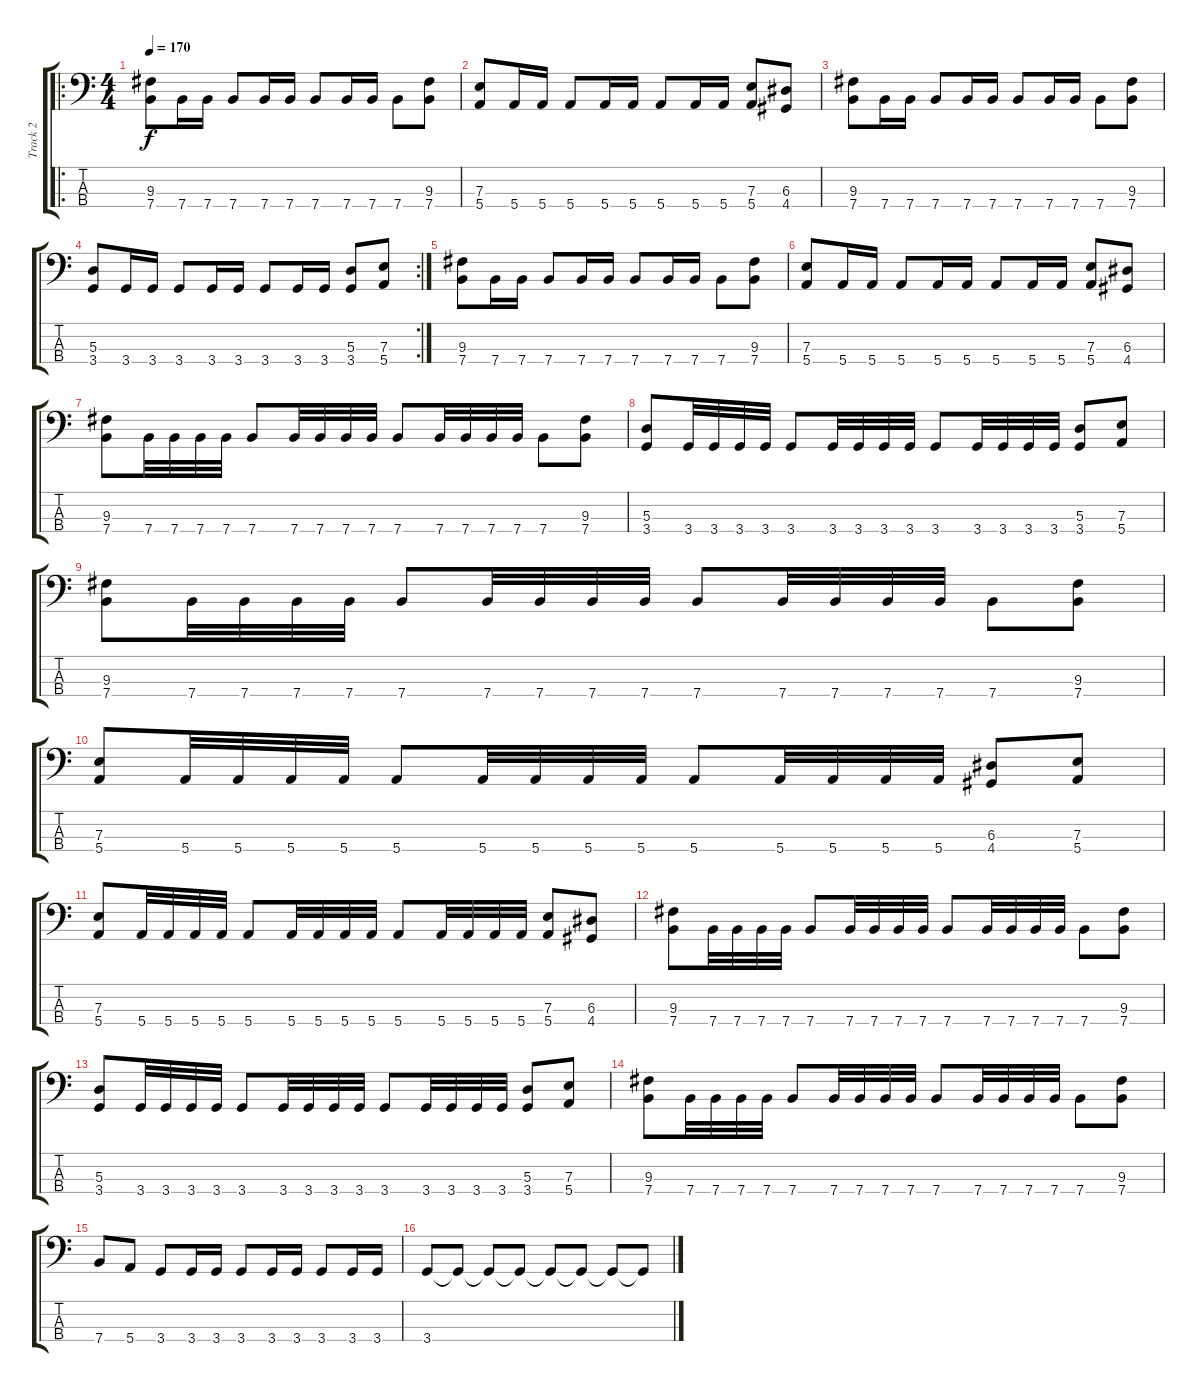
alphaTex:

\track ("Track 2" "Track 2") {instrument electricbasspick}
\staff {score tabs}
\tuning (G2 D2 A1 E1) {hide}
\ro
\ts (4 4)
\tempo 170
\clef f4
\ks c
(9.3 7.4).8{dy f} 7.4.16 7.4.16 7.4.8 7.4.16 7.4.16 7.4.8 7.4.16 7.4.16 7.4.8 (9.3 7.4).8 |
(7.3 5.4).8 5.4.16 5.4.16 5.4.8 5.4.16 5.4.16 5.4.8 5.4.16 5.4.16 (7.3 5.4).8 (6.3 4.4).8 |
(9.3 7.4).8 7.4.16 7.4.16 7.4.8 7.4.16 7.4.16 7.4.8 7.4.16 7.4.16 7.4.8 (9.3 7.4).8 |
\rc 2
(5.3 3.4).8 3.4.16 3.4.16 3.4.8 3.4.16 3.4.16 3.4.8 3.4.16 3.4.16 (5.3 3.4).8 (7.3 5.4).8 |
(9.3 7.4).8 7.4.16 7.4.16 7.4.8 7.4.16 7.4.16 7.4.8 7.4.16 7.4.16 7.4.8 (9.3 7.4).8 |
(7.3 5.4).8 5.4.16 5.4.16 5.4.8 5.4.16 5.4.16 5.4.8 5.4.16 5.4.16 (7.3 5.4).8 (6.3 4.4).8 |
(9.3 7.4).8 7.4.32 7.4.32 7.4.32 7.4.32 7.4.8 7.4.32 7.4.32 7.4.32 7.4.32 7.4.8 7.4.32 7.4.32 7.4.32 7.4.32 7.4.8 (9.3 7.4).8 |
(5.3 3.4).8 3.4.32 3.4.32 3.4.32 3.4.32 3.4.8 3.4.32 3.4.32 3.4.32 3.4.32 3.4.8 3.4.32 3.4.32 3.4.32 3.4.32 (5.3 3.4).8 (7.3 5.4).8 |
(9.3 7.4).8 7.4.32 7.4.32 7.4.32 7.4.32 7.4.8 7.4.32 7.4.32 7.4.32 7.4.32 7.4.8 7.4.32 7.4.32 7.4.32 7.4.32 7.4.8 (9.3 7.4).8 |
(7.3 5.4).8 5.4.32 5.4.32 5.4.32 5.4.32 5.4.8 5.4.32 5.4.32 5.4.32 5.4.32 5.4.8 5.4.32 5.4.32 5.4.32 5.4.32 (6.3 4.4).8 (7.3 5.4).8 |
(7.3 5.4).8 5.4.32 5.4.32 5.4.32 5.4.32 5.4.8 5.4.32 5.4.32 5.4.32 5.4.32 5.4.8 5.4.32 5.4.32 5.4.32 5.4.32 (7.3 5.4).8 (6.3 4.4).8 |
(9.3 7.4).8 7.4.32 7.4.32 7.4.32 7.4.32 7.4.8 7.4.32 7.4.32 7.4.32 7.4.32 7.4.8 7.4.32 7.4.32 7.4.32 7.4.32 7.4.8 (9.3 7.4).8 |
(5.3 3.4).8 3.4.32 3.4.32 3.4.32 3.4.32 3.4.8 3.4.32 3.4.32 3.4.32 3.4.32 3.4.8 3.4.32 3.4.32 3.4.32 3.4.32 (5.3 3.4).8 (7.3 5.4).8 |
(9.3 7.4).8 7.4.32 7.4.32 7.4.32 7.4.32 7.4.8 7.4.32 7.4.32 7.4.32 7.4.32 7.4.8 7.4.32 7.4.32 7.4.32 7.4.32 7.4.8 (9.3 7.4).8 |
7.4.8 5.4.8 3.4.8 3.4.16 3.4.16 3.4.8 3.4.16 3.4.16 3.4.8 3.4.16 3.4.16 |
3.4.8 3.4{t}.8 3.4{t}.8 3.4{t}.8 3.4{t}.8 3.4{t}.8 3.4{t}.8 3.4{t}.8
